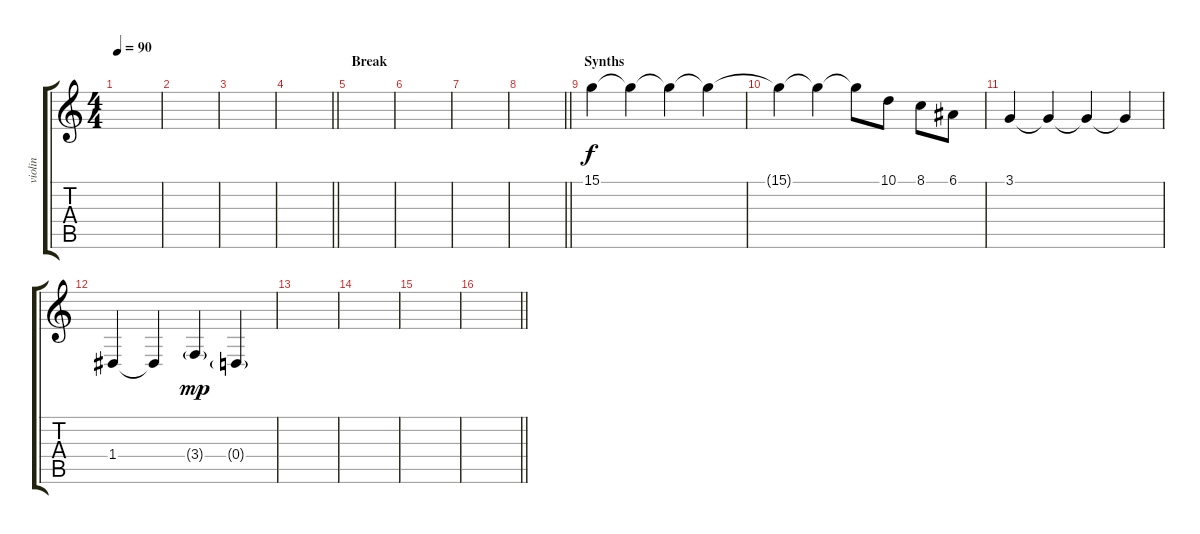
\track ("violin" "violin") {instrument violin}
\staff {score tabs}
\tuning (E4 B3 G3 D3 A2 E2) {hide}
\ts (4 4)
\tempo 90
\clef g2
\ks c
|
|
|
\barLineRight lightlight
|
\section ("" "Break")
|
|
|
\barLineRight lightlight
|
\section ("" "Synths")
15.1.4{instrument violin} 15.1{t}.4 15.1{t}.4 15.1{t}.4 |
15.1{t}.4 15.1{t}.4 15.1{t}.8 10.1.8 8.1.8 6.1.8 |
3.1.4 3.1{t}.4 3.1{t}.4 3.1{t}.4 |
1.4.4 1.4{t}.4 3.4{g}.4{dy mp} 0.4{g}.4 |
|
|
|
\barLineRight lightlight
